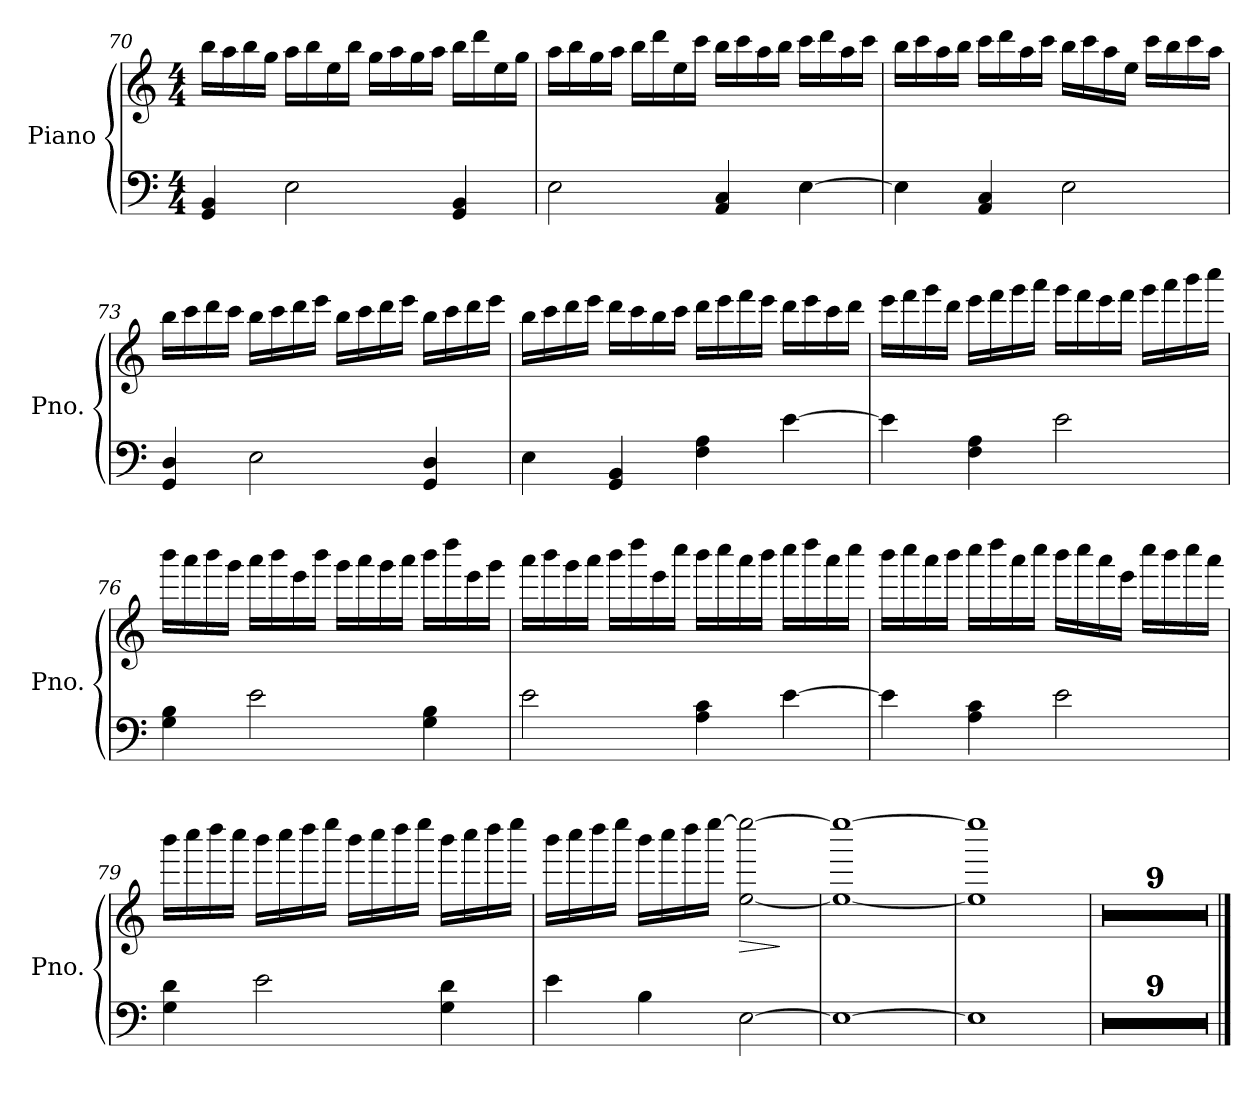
**kern	**kern	**dynam
*part1	*part1	*part1
*staff2	*staff1	*staff1/2
*I"Piano	*	*
*I'Pno.	*	*
!!LO:LB:g=z
*clefF4	*clefG2	*
*k[]	*k[]	*
*M4/4	*M4/4	*
=70	=70	=70
4GG/ 4BB/	16bb\LL	.
.	16aa\	.
.	16bb\	.
.	16gg\JJ	.
2E\	16aa\LL	.
.	16bb\	.
.	16ee\	.
.	16bb\JJ	.
.	16gg\LL	.
.	16aa\	.
.	16gg\	.
.	16aa\JJ	.
4GG/ 4BB/	16bb\LL	.
.	16ddd\	.
.	16ee\	.
.	16gg\JJ	.
=71	=71	=71
2E\	16aa\LL	.
.	16bb\	.
.	16gg\	.
.	16aa\JJ	.
.	16bb\LL	.
.	16ddd\	.
.	16ee\	.
.	16ccc\JJ	.
4AA/ 4C/	16bb\LL	.
.	16ccc\	.
.	16aa\	.
.	16bb\JJ	.
[4E\	16ccc\LL	.
.	16ddd\	.
.	16aa\	.
.	16ccc\JJ	.
!!LO:LB:g=z
=72	=72	=72
4E\]	16bb\LL	.
.	16ccc\	.
.	16aa\	.
.	16bb\JJ	.
4AA/ 4C/	16ccc\LL	.
.	16ddd\	.
.	16aa\	.
.	16ccc\JJ	.
2E\	16bb\LL	.
.	16ccc\	.
.	16aa\	.
.	16ee\JJ	.
.	16ccc\LL	.
.	16bb\	.
.	16ccc\	.
.	16aa\JJ	.
=73	=73	=73
4GG/ 4D/	16bb\LL	.
.	16ccc\	.
.	16ddd\	.
.	16ccc\JJ	.
2E\	16bb\LL	.
.	16ccc\	.
.	16ddd\	.
.	16eee\JJ	.
.	16bb\LL	.
.	16ccc\	.
.	16ddd\	.
.	16eee\JJ	.
4GG/ 4D/	16bb\LL	.
.	16ccc\	.
.	16ddd\	.
.	16eee\JJ	.
!!LO:PB:g=z
=74	=74	=74
4E\	16bb\LL	.
.	16ccc\	.
.	16ddd\	.
.	16eee\JJ	.
4GG/ 4BB/	16ddd\LL	.
.	16ccc\	.
.	16bb\	.
.	16ccc\JJ	.
4F\ 4A\	16ddd\LL	.
.	16eee\	.
.	16fff\	.
.	16eee\JJ	.
[4e\	16ddd\LL	.
.	16eee\	.
.	16ccc\	.
.	16ddd\JJ	.
=75	=75	=75
4e\]	16eee\LL	.
.	16fff\	.
.	16ggg\	.
.	16ddd\JJ	.
4F\ 4A\	16eee\LL	.
.	16fff\	.
.	16ggg\	.
.	16aaa\JJ	.
2e\	16ggg\LL	.
.	16fff\	.
.	16eee\	.
.	16fff\JJ	.
.	16ggg\LL	.
.	16aaa\	.
.	16bbb\	.
.	16cccc\JJ	.
!!LO:LB:g=z
=76	=76	=76
4G\ 4B\	16bbb\LL	.
.	16aaa\	.
.	16bbb\	.
.	16ggg\JJ	.
2e\	16aaa\LL	.
.	16bbb\	.
.	16eee\	.
.	16bbb\JJ	.
.	16ggg\LL	.
.	16aaa\	.
.	16ggg\	.
.	16aaa\JJ	.
4G\ 4B\	16bbb\LL	.
.	16dddd\	.
.	16eee\	.
.	16ggg\JJ	.
=77	=77	=77
2e\	16aaa\LL	.
.	16bbb\	.
.	16ggg\	.
.	16aaa\JJ	.
.	16bbb\LL	.
.	16dddd\	.
.	16eee\	.
.	16cccc\JJ	.
4A\ 4c\	16bbb\LL	.
.	16cccc\	.
.	16aaa\	.
.	16bbb\JJ	.
[4e\	16cccc\LL	.
.	16dddd\	.
.	16aaa\	.
.	16cccc\JJ	.
!!LO:LB:g=z
=78	=78	=78
4e\]	16bbb\LL	.
.	16cccc\	.
.	16aaa\	.
.	16bbb\JJ	.
4A\ 4c\	16cccc\LL	.
.	16dddd\	.
.	16aaa\	.
.	16cccc\JJ	.
2e\	16bbb\LL	.
.	16cccc\	.
.	16aaa\	.
.	16eee\JJ	.
.	16cccc\LL	.
.	16bbb\	.
.	16cccc\	.
.	16aaa\JJ	.
=79	=79	=79
4G\ 4d\	16bbb\LL	.
.	16cccc\	.
.	16dddd\	.
.	16cccc\JJ	.
2e\	16bbb\LL	.
.	16cccc\	.
.	16dddd\	.
.	16eeee\JJ	.
.	16bbb\LL	.
.	16cccc\	.
.	16dddd\	.
.	16eeee\JJ	.
4G\ 4d\	16bbb\LL	.
.	16cccc\	.
.	16dddd\	.
.	16eeee\JJ	.
!!LO:LB:g=z
=80	=80	=80
4e\	16bbb\LL	.
.	16cccc\	.
.	16dddd\	.
.	16eeee\JJ	.
4B\	16bbb\LL	.
.	16cccc\	.
.	16dddd\	.
.	[16eeee\JJ	.
!	!	!LO:HP:b
[2E\	[2ee\ 2eeee\_	>
.	.	]
=81	=81	=81
1E_	1ee_ 1eeee_	.
=82	=82	=82
1E]	1ee] 1eeee]	.
=83	=83	=83
1r	1r	.
=84	=84	=84
1r	1r	.
=85	=85	=85
1r	1r	.
=86	=86	=86
1r	1r	.
=87	=87	=87
1r	1r	.
=88	=88	=88
1r	1r	.
=89	=89	=89
1r	1r	.
=90	=90	=90
1r	1r	.
=91	=91	=91
1r	1r	.
==	==	==
*-	*-	*-
